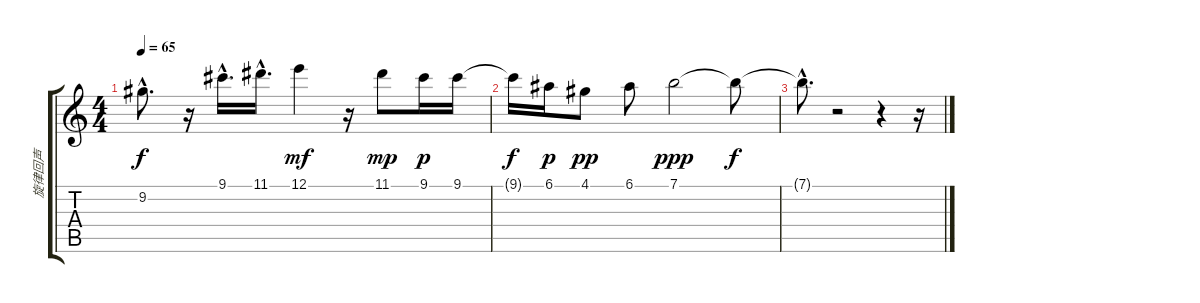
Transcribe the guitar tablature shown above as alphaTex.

\track ("旋律回声" "旋律回声") {instrument overdrivenguitar}
\staff {score tabs}
\tuning (E4 B3 G3 D3 A2 E2) {hide}
\ts (4 4)
\tempo 65
\clef g2
\ks c
9.2{hac t}.8{d dy f} r.16 9.1{hac}.16{d} 11.1{hac}.16{d} 12.1.4{dy mf} r.16 11.1.8{dy mp} 9.1.16{dy p} 9.1.16 |
9.1{t}.16{dy f} 6.1.16{dy p} 4.1.8{dy pp} 6.1.8 7.1.2{dy ppp} 7.1{t}.8{dy f} |
7.1{hac t}.8{d} r.2 r.4 r.16
